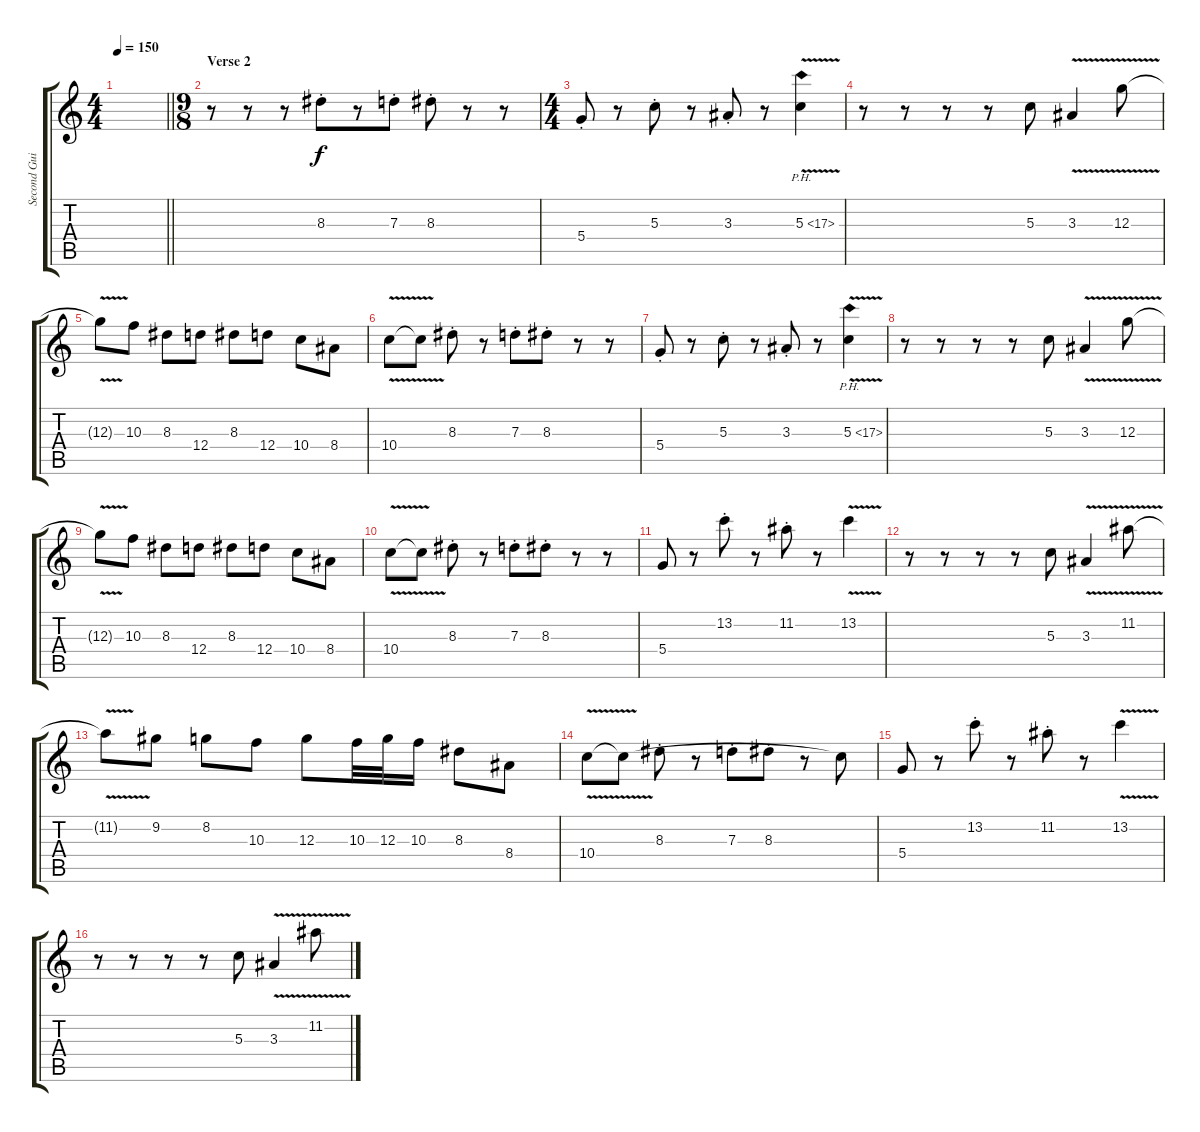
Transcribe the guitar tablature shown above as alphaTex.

\track ("Second Guitar" "Second Gui") {instrument distortionguitar}
\staff {score tabs}
\tuning (E4 B3 G3 D3 A2 E2) {hide}
\ts (4 4)
\tempo 150
\clef g2
\barLineRight lightlight
\ks c
|
\ts (9 8)
\section ("" "Verse 2")
r.8 r.8 r.8 8.3{st}.8 r.8 7.3{st}.8 8.3{st}.8 r.8 r.8 |
\ts (4 4)
5.4{st}.8 r.8 5.3{st}.8 r.8 3.3{st}.8 r.8 5.3{ph 12 v}.4 |
r.8 r.8 r.8 r.8 5.3.8 3.3{v}.4 12.3{v}.8 |
12.3{t}.8 10.3.8 8.3.8 12.4.8 8.3.8 12.4.8 10.4.8 8.4.8 |
10.4{v}.8 10.4{t}.8 8.3{st}.8 r.8 7.3{st}.8 8.3{st}.8 r.8 r.8 |
5.4{st}.8 r.8 5.3{st}.8 r.8 3.3{st}.8 r.8 5.3{ph 12 v}.4 |
r.8 r.8 r.8 r.8 5.3.8 3.3{v}.4 12.3{v}.8 |
12.3{t}.8 10.3.8 8.3.8 12.4.8 8.3.8 12.4.8 10.4.8 8.4.8 |
10.4{v}.8 10.4{t}.8 8.3{st}.8 r.8 7.3{st}.8 8.3{st}.8 r.8 r.8 |
5.4.8 r.8 13.2{st}.8 r.8 11.2{st}.8 r.8 13.2{v}.4 |
r.8 r.8 r.8 r.8 5.3.8 3.3{v}.4 11.2{v}.8 |
11.2{t}.8 9.2.8 8.2.8 10.3.8 12.3.8 10.3.32 12.3.32 10.3.16 8.3.8 8.4.8 |
10.4{v}.8 10.4{t}.8 8.3{st}.8 r.8 7.3{st}.8 8.3{st}.8 r.8 10.4{t}.8 |
5.4.8 r.8 13.2{st}.8 r.8 11.2{st}.8 r.8 13.2{v}.4 |
r.8 r.8 r.8 r.8 5.3.8 3.3{v}.4 11.2{v}.8
